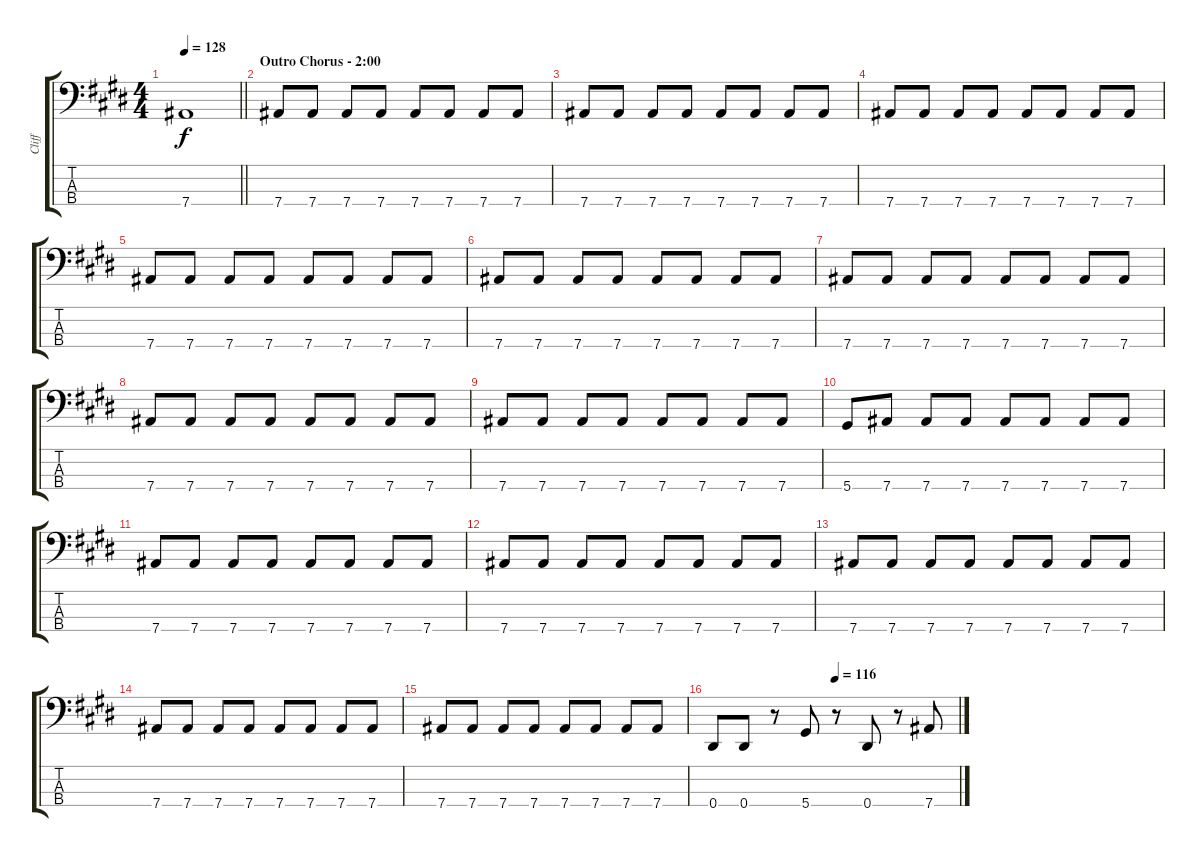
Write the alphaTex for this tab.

\track ("Cliff" "Cliff") {instrument electricbassfinger}
\staff {score tabs}
\tuning (Gb2 Db2 Ab1 Eb1) {hide}
\ts (4 4)
\tempo 128
\clef f4
\barLineRight lightlight
\ks e
7.4{t}.1{dy f} |
\section ("" "Outro Chorus - 2:00")
7.4.8 7.4.8 7.4.8 7.4.8 7.4.8 7.4.8 7.4.8 7.4.8 |
7.4.8 7.4.8 7.4.8 7.4.8 7.4.8 7.4.8 7.4.8 7.4.8 |
7.4.8 7.4.8 7.4.8 7.4.8 7.4.8 7.4.8 7.4.8 7.4.8 |
7.4.8 7.4.8 7.4.8 7.4.8 7.4.8 7.4.8 7.4.8 7.4.8 |
7.4.8 7.4.8 7.4.8 7.4.8 7.4.8 7.4.8 7.4.8 7.4.8 |
7.4.8 7.4.8 7.4.8 7.4.8 7.4.8 7.4.8 7.4.8 7.4.8 |
7.4.8 7.4.8 7.4.8 7.4.8 7.4.8 7.4.8 7.4.8 7.4.8 |
7.4.8 7.4.8 7.4.8 7.4.8 7.4.8 7.4.8 7.4.8 7.4.8 |
5.4.8 7.4.8 7.4.8 7.4.8 7.4.8 7.4.8 7.4.8 7.4.8 |
7.4.8 7.4.8 7.4.8 7.4.8 7.4.8 7.4.8 7.4.8 7.4.8 |
7.4.8 7.4.8 7.4.8 7.4.8 7.4.8 7.4.8 7.4.8 7.4.8 |
7.4.8 7.4.8 7.4.8 7.4.8 7.4.8 7.4.8 7.4.8 7.4.8 |
7.4.8 7.4.8 7.4.8 7.4.8 7.4.8 7.4.8 7.4.8 7.4.8 |
7.4.8 7.4.8 7.4.8 7.4.8 7.4.8 7.4.8 7.4.8 7.4.8 |
\tempo (116 0.5)
0.4.8 0.4.8 r.8 5.4.8 r.8 0.4.8 r.8 7.4.8
